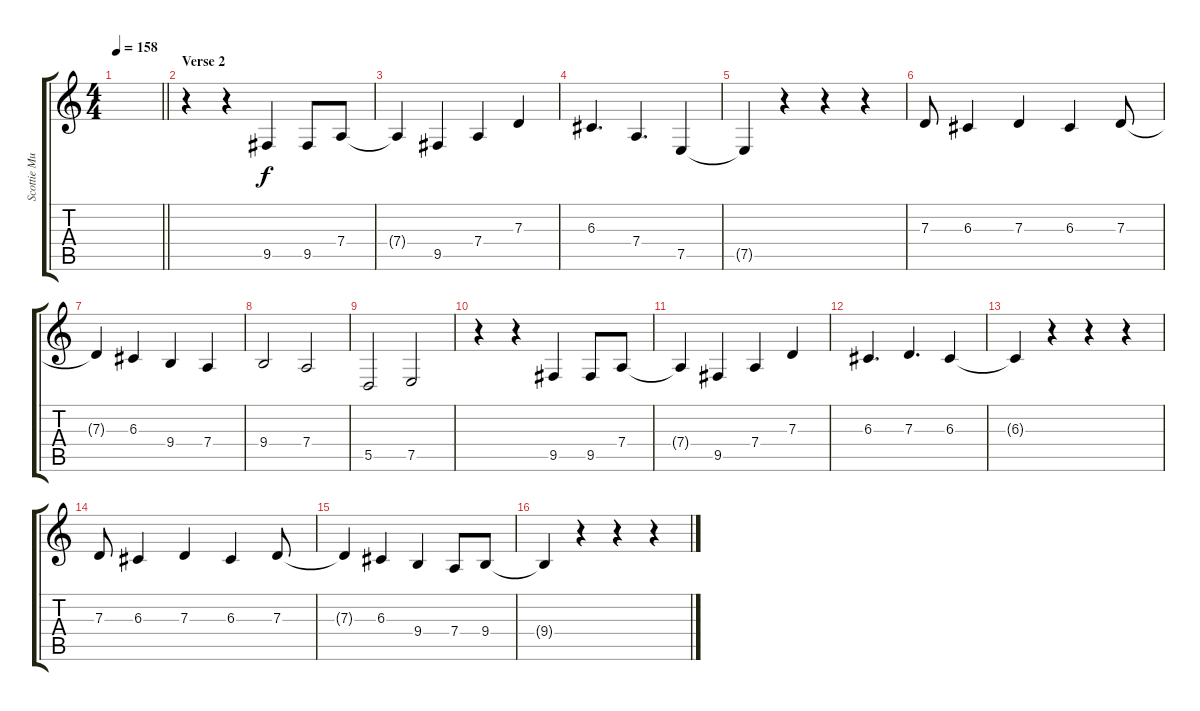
\track ("Scottie Murphy - Vocals" "Scottie Mu") {instrument altosax}
\staff {score tabs}
\tuning (E4 B3 G3 D3 A2 E2) {hide}
\ts (4 4)
\tempo 158
\clef g2
\barLineRight lightlight
\ks c
|
\section ("" "Verse 2")
r.4 r.4 9.5.4 9.5.8 7.4.8 |
7.4{t}.4 9.5.4 7.4.4 7.3.4 |
6.3.4{d} 7.4.4{d} 7.5.4 |
7.5{t}.4 r.4 r.4 r.4 |
7.3.8 6.3.4 7.3.4 6.3.4 7.3.8 |
7.3{t}.4 6.3.4 9.4.4 7.4.4 |
9.4.2 7.4.2 |
5.5.2 7.5.2 |
r.4 r.4 9.5.4 9.5.8 7.4.8 |
7.4{t}.4 9.5.4 7.4.4 7.3.4 |
6.3.4{d} 7.3.4{d} 6.3.4 |
6.3{t}.4 r.4 r.4 r.4 |
7.3.8 6.3.4 7.3.4 6.3.4 7.3.8 |
7.3{t}.4 6.3.4 9.4.4 7.4.8 9.4.8 |
9.4{t}.4 r.4 r.4 r.4
